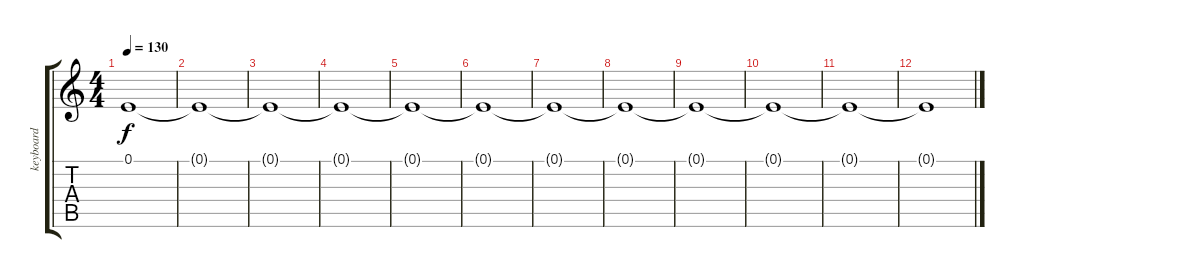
\track ("keyboard" "keyboard") {instrument stringensemble1}
\staff {score tabs}
\tuning (E4 B3 G3 D3 A2 E2) {hide}
\ts (4 4)
\tempo 130
\clef g2
\ks c
0.1{t}.1{dy f} |
0.1{t}.1 |
0.1{t}.1 |
0.1{t}.1 |
0.1{t}.1 |
0.1{t}.1 |
0.1{t}.1 |
0.1{t}.1 |
0.1{t}.1 |
0.1{t}.1 |
0.1{t}.1 |
0.1{t}.1
